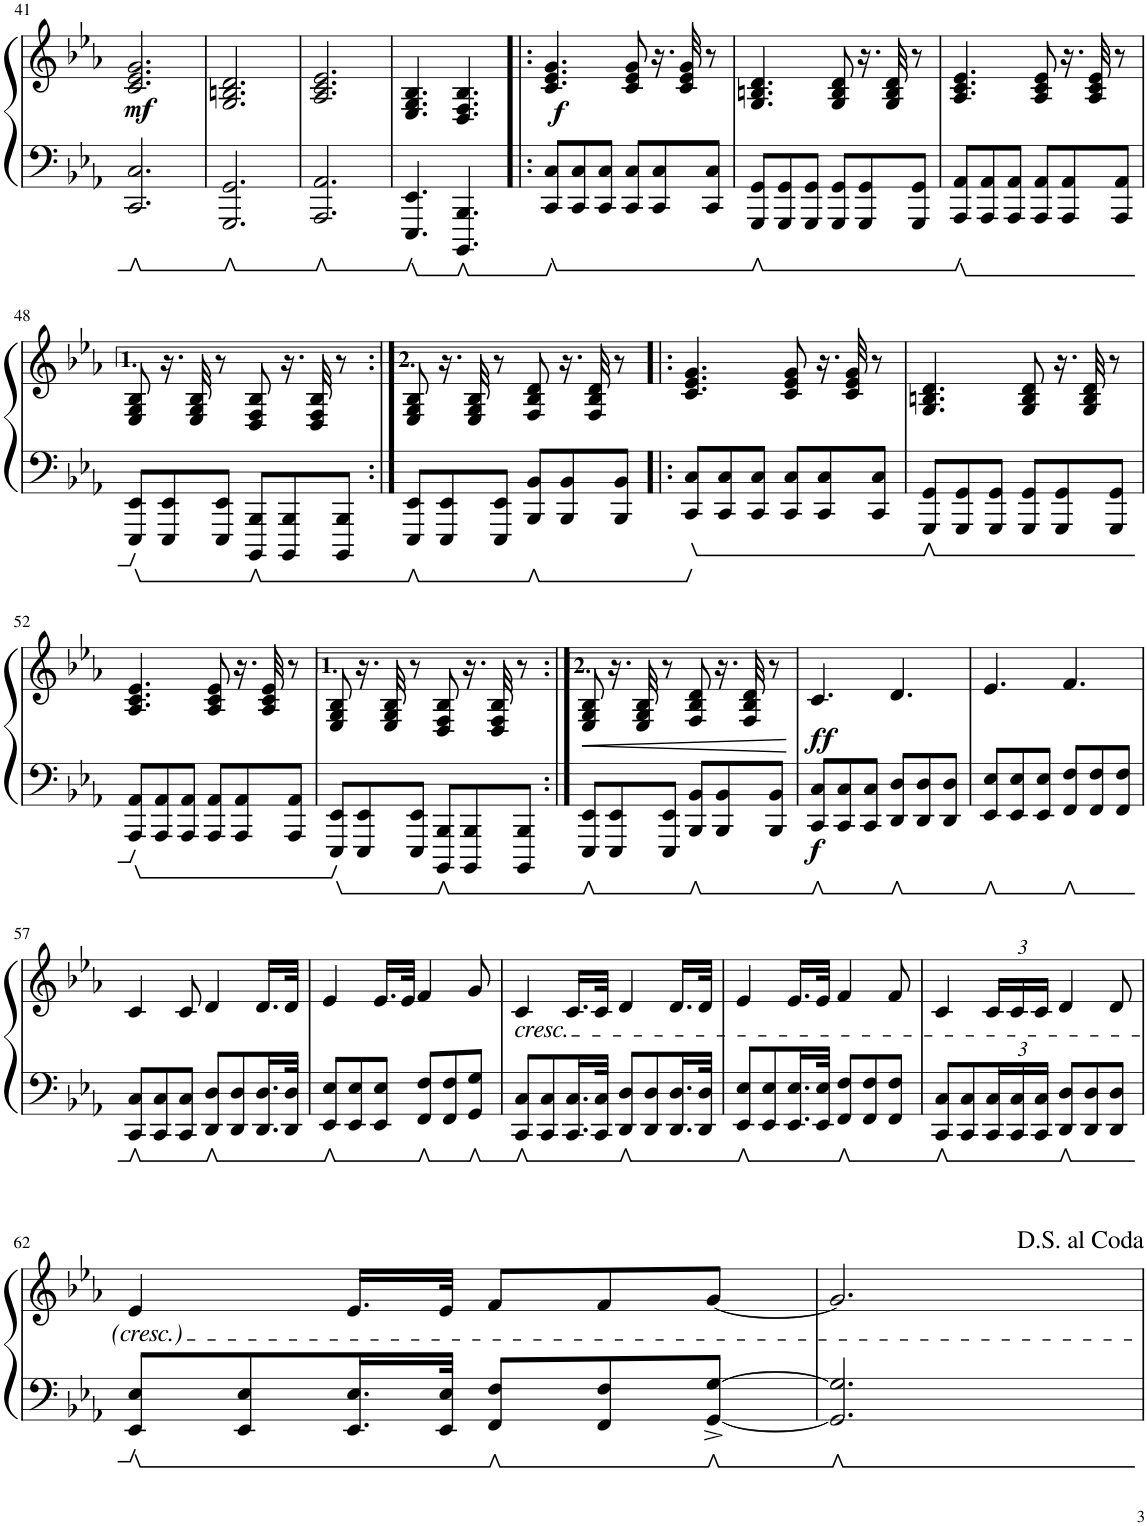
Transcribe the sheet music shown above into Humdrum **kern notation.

**kern	**kern	**dynam
*part1	*part1	*part1
*staff2	*staff1	*staff1/2
*I"Piano	*	*
*I'Pno.	*	*
!!LO:PB:g=z
*clefF4	*clefG2	*
*k[b-e-a-]	*k[b-e-a-]	*
*M6/8	*M6/8	*
=41	=41	=41
!	!	!LO:DY:b
2.CC/ 2.C/	2.c/ 2.e-/ 2.g/	mf
=42	=42	=42
2.GGG/ 2.GG/	2.G/ 2.Bn/ 2.d/	.
=43	=43	=43
2.AAA-/ 2.AA-/	2.A-/ 2.c/ 2.e-/	.
=44	=44	=44
4.EEE-/ 4.EE-/	4.E-/ 4.G/ 4.B-/	.
4.BBBB-/ 4.BBB-/	4.D/ 4.F/ 4.B-/	.
=45!|:	=45!|:	=45!|:
!	!	!LO:DY:b
8CC/ 8C/L	4.c/ 4.e-/ 4.g/	f
8CC/ 8C/	.	.
8CC/ 8C/J	.	.
8CC/ 8C/L	8c/ 8e-/ 8g/	.
8CC/ 8C/	16.r	.
.	32c/ 32e-/ 32g/	.
8CC/ 8C/J	8r	.
=46	=46	=46
8GGG/ 8GG/L	4.G/ 4.Bn/ 4.d/	.
8GGG/ 8GG/	.	.
8GGG/ 8GG/J	.	.
8GGG/ 8GG/L	8G/ 8B/ 8d/	.
8GGG/ 8GG/	16.r	.
.	32G/ 32B/ 32d/	.
8GGG/ 8GG/J	8r	.
=47	=47	=47
8AAA-/ 8AA-/L	4.A-/ 4.c/ 4.e-/	.
8AAA-/ 8AA-/	.	.
8AAA-/ 8AA-/J	.	.
8AAA-/ 8AA-/L	8A-/ 8c/ 8e-/	.
8AAA-/ 8AA-/	16.r	.
.	32A-/ 32c/ 32e-/	.
8AAA-/ 8AA-/J	8r	.
!!LO:LB:g=z
=48	=48	=48
8EEE-/ 8EE-/L	8E-/ 8G/ 8B-/	.
8EEE-/ 8EE-/	16.r	.
.	32E-/ 32G/ 32B-/	.
8EEE-/ 8EE-/J	8r	.
8BBBB-/ 8BBB-/L	8D/ 8F/ 8B-/	.
8BBBB-/ 8BBB-/	16.r	.
.	32D/ 32F/ 32B-/	.
8BBBB-/ 8BBB-/J	8r	.
=49:|!	=49:|!	=49:|!
8EEE-/ 8EE-/L	8E-/ 8G/ 8B-/	.
8EEE-/ 8EE-/	16.r	.
.	32E-/ 32G/ 32B-/	.
8EEE-/ 8EE-/J	8r	.
8BBB-/ 8BB-/L	8F/ 8B-/ 8d/	.
8BBB-/ 8BB-/	16.r	.
.	32F/ 32B-/ 32d/	.
8BBB-/ 8BB-/J	8r	.
=50!|:	=50!|:	=50!|:
8CC/ 8C/L	4.c/ 4.e-/ 4.g/	.
8CC/ 8C/	.	.
8CC/ 8C/J	.	.
8CC/ 8C/L	8c/ 8e-/ 8g/	.
8CC/ 8C/	16.r	.
.	32c/ 32e-/ 32g/	.
8CC/ 8C/J	8r	.
=51	=51	=51
8GGG/ 8GG/L	4.G/ 4.Bn/ 4.d/	.
8GGG/ 8GG/	.	.
8GGG/ 8GG/J	.	.
8GGG/ 8GG/L	8G/ 8B/ 8d/	.
8GGG/ 8GG/	16.r	.
.	32G/ 32B/ 32d/	.
8GGG/ 8GG/J	8r	.
!!LO:LB:g=z
=52	=52	=52
8AAA-/ 8AA-/L	4.A-/ 4.c/ 4.e-/	.
8AAA-/ 8AA-/	.	.
8AAA-/ 8AA-/J	.	.
8AAA-/ 8AA-/L	8A-/ 8c/ 8e-/	.
8AAA-/ 8AA-/	16.r	.
.	32A-/ 32c/ 32e-/	.
8AAA-/ 8AA-/J	8r	.
=53	=53	=53
8EEE-/ 8EE-/L	8E-/ 8G/ 8B-/	.
8EEE-/ 8EE-/	16.r	.
.	32E-/ 32G/ 32B-/	.
8EEE-/ 8EE-/J	8r	.
8BBBB-/ 8BBB-/L	8D/ 8F/ 8B-/	.
8BBBB-/ 8BBB-/	16.r	.
.	32D/ 32F/ 32B-/	.
8BBBB-/ 8BBB-/J	8r	.
=54:|!	=54:|!	=54:|!
!	!	!LO:HP:b
8EEE-/ 8EE-/L	8E-/ 8G/ 8B-/	<
8EEE-/ 8EE-/	16.r	.
.	32E-/ 32G/ 32B-/	.
8EEE-/ 8EE-/J	8r	.
8BBB-/ 8BB-/L	8F/ 8B-/ 8d/	.
8BBB-/ 8BB-/	16.r	.
.	32F/ 32B-/ 32d/	.
8BBB-/ 8BB-/J	8r	.
.	.	[
=55	=55	=55
!	!	!LO:DY:b=2
!	!	!LO:DY:n=1:b
8CC/ 8C/L	4.c/	f ff
8CC/ 8C/	.	.
8CC/ 8C/J	.	.
8DD/ 8D/L	4.d/	.
8DD/ 8D/	.	.
8DD/ 8D/J	.	.
=56	=56	=56
8EE-/ 8E-/L	4.e-/	.
8EE-/ 8E-/	.	.
8EE-/ 8E-/J	.	.
8FF/ 8F/L	4.f/	.
8FF/ 8F/	.	.
8FF/ 8F/J	.	.
!!LO:LB:g=z
=57	=57	=57
8CC/ 8C/L	4c/	.
8CC/ 8C/	.	.
8CC/ 8C/J	8c/	.
8DD/ 8D/L	4d/	.
8DD/ 8D/	.	.
16.DD/ 16.D/L	16.d/LL	.
32DD/ 32D/JJk	32d/JJk	.
=58	=58	=58
8EE-/ 8E-/L	4e-/	.
8EE-/ 8E-/	.	.
8EE-/ 8E-/J	16.e-/LL	.
.	32e-/JJk	.
8FF/ 8F/L	4f/	.
8FF/ 8F/	.	.
8GG/ 8G/J	8g/	.
=59	=59	=59
!	!LO:TX:b:i:t=cresc.	!
8CC/ 8C/L	4c/	.
8CC/ 8C/	.	.
16.CC/ 16.C/L	16.c/LL	.
32CC/ 32C/JJk	32c/JJk	.
8DD/ 8D/L	4d/	.
8DD/ 8D/	.	.
16.DD/ 16.D/L	16.d/LL	.
32DD/ 32D/JJk	32d/JJk	.
=60	=60	=60
8EE-/ 8E-/L	4e-/	.
8EE-/ 8E-/	.	.
16.EE-/ 16.E-/L	16.e-/LL	.
32EE-/ 32E-/JJk	32e-/JJk	.
8FF/ 8F/L	4f/	.
8FF/ 8F/	.	.
8FF/ 8F/J	8f/	.
=61	=61	=61
8CC/ 8C/L	4c/	.
8CC/ 8C/	.	.
*Xbrackettup	*Xbrackettup	*
24CC/ 24C/L	24c/LL	.
24CC/ 24C/	24c/	.
24CC/ 24C/JJ	24c/JJ	.
8DD/ 8D/L	4d/	.
8DD/ 8D/	.	.
8DD/ 8D/J	8d/	.
!!LO:LB:g=z
=62	=62	=62
8EE-/ 8E-/L	4e-/	.
8EE-/ 8E-/	.	.
16.EE-/ 16.E-/L	16.e-/LL	.
32EE-/ 32E-/JJk	32e-/JJk	.
8FF/ 8F/L	8f/L	.
8FF/ 8F/	8f/	.
[8GG/^ [8G/^J	[8g/J	.
=63	=63	=63
2.GG/] 2.G/]	2.g/]	.
=	=	=
*-	*-	*-
